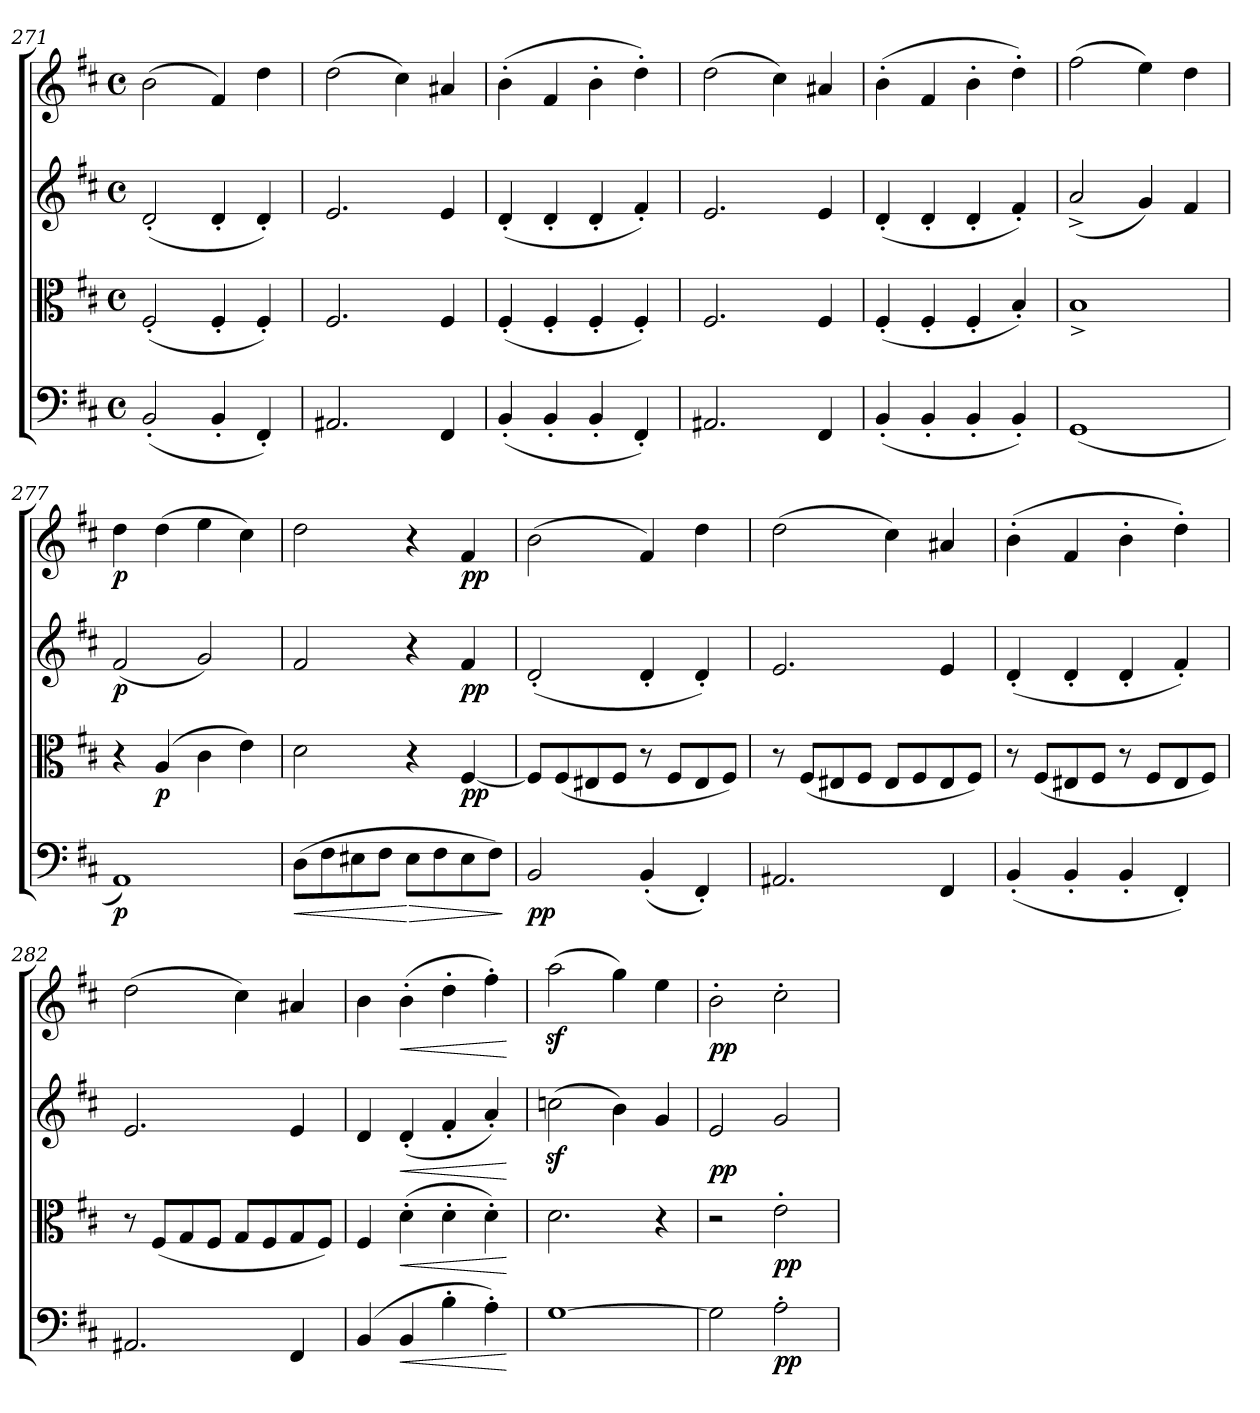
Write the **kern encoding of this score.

**kern	**dynam	**kern	**dynam	**kern	**dynam	**kern	**dynam
*part4	*part4	*part3	*part3	*part2	*part2	*part1	*part1
*staff4	*staff4	*staff3	*staff3	*staff2	*staff2	*staff1	*staff1
*clefF4	*	*clefC3	*	*clefG2	*	*clefG2	*
*k[f#c#]	*	*k[f#c#]	*	*k[f#c#]	*	*k[f#c#]	*
*M4/4	*	*M4/4	*	*M4/4	*	*M4/4	*
*met(c)	*	*met(c)	*	*met(c)	*	*met(c)	*
=271	=271	=271	=271	=271	=271	=271	=271
(<2BB'/	.	(<2F#'/	.	(<2d'/	.	(>2b\	.
4BB'/	.	4F#'/	.	4d'/	.	4f#/)	.
4FF#'/)	.	4F#'/)	.	4d'/)	.	4dd\	.
=272	=272	=272	=272	=272	=272	=272	=272
2.AA#X/	.	2.F#/	.	2.e/	.	(>2dd\	.
.	.	.	.	.	.	4cc#\)	.
4FF#/	.	4F#/	.	4e/	.	4a#X/	.
=273	=273	=273	=273	=273	=273	=273	=273
(<4BB'/	.	(<4F#'/	.	(<4d'/	.	(>4b'\	.
4BB'/	.	4F#'/	.	4d'/	.	4f#/	.
4BB'/	.	4F#'/	.	4d'/	.	4b'\	.
4FF#'/)	.	4F#'/)	.	4f#'/)	.	4dd'\)	.
=274	=274	=274	=274	=274	=274	=274	=274
2.AA#X/	.	2.F#/	.	2.e/	.	(>2dd\	.
.	.	.	.	.	.	4cc#\)	.
4FF#/	.	4F#/	.	4e/	.	4a#X/	.
!!LO:LB:g=z
=275	=275	=275	=275	=275	=275	=275	=275
(<4BB'/	.	(<4F#'/	.	(<4d'/	.	(>4b'\	.
4BB'/	.	4F#'/	.	4d'/	.	4f#/	.
4BB'/	.	4F#'/	.	4d'/	.	4b'\	.
4BB'/)	.	4B'/)	.	4f#'/)	.	4dd'\)	.
=276	=276	=276	=276	=276	=276	=276	=276
(<1GG	.	1B^	.	(<2a^/	.	(>2ff#\	.
.	.	.	.	4g/)	.	4ee\)	.
.	.	.	.	4f#/	.	4dd\	.
=277	=277	=277	=277	=277	=277	=277	=277
!	!LO:DY:b	!	!	!	!LO:DY:b	!	!LO:DY:b
1AA)	p	4r	.	(<2f#/	p	4dd\	p
!	!	!	!LO:DY:b	!	!	!	!
.	.	(>4A/	p	.	.	(>4dd\	.
.	.	4c#\	.	2g/)	.	4ee\	.
.	.	4e\)	.	.	.	4cc#\)	.
=278	=278	=278	=278	=278	=278	=278	=278
!	!LO:HP:b	!	!	!	!	!	!
(>8D\L	<	2d\	.	2f#/	.	2dd\	.
8F#\	.	.	.	.	.	.	.
8E#X\	.	.	.	.	.	.	.
8F#\J	.	.	.	.	.	.	.
!	!LO:HP:n=1:b	!	!	!	!	!	!
8E#\L	[ >	4r	.	4r	.	4r	.
8F#\	.	.	.	.	.	.	.
!	!	!	!LO:DY:b	!	!LO:DY:b	!	!LO:DY:b
8E#\	.	[4F#/	pp	4f#/	pp	4f#/	pp
8F#\J)	.	.	.	.	.	.	.
.	]	.	.	.	.	.	.
=279	=279	=279	=279	=279	=279	=279	=279
!	!LO:DY:b	!	!	!	!	!	!
2BB/	pp	8F#/L]	.	(<2d'/	.	(>2b\	.
.	.	(<8F#/	.	.	.	.	.
.	.	8E#X/	.	.	.	.	.
.	.	8F#/J	.	.	.	.	.
(<4BB'/	.	8r	.	4d'/	.	4f#/)	.
.	.	8F#/L	.	.	.	.	.
4FF#'/)	.	8E#/	.	4d'/)	.	4dd\	.
.	.	8F#/J)	.	.	.	.	.
=280	=280	=280	=280	=280	=280	=280	=280
2.AA#X/	.	8r	.	2.e/	.	(>2dd\	.
.	.	(<8F#/L	.	.	.	.	.
.	.	8E#X/	.	.	.	.	.
.	.	8F#/J	.	.	.	.	.
.	.	8E#/L	.	.	.	4cc#\)	.
.	.	8F#/	.	.	.	.	.
4FF#/	.	8E#/	.	4e/	.	4a#X/	.
.	.	8F#/J)	.	.	.	.	.
=281	=281	=281	=281	=281	=281	=281	=281
(<4BB'/	.	8r	.	(<4d'/	.	(>4b'\	.
.	.	(<8F#/L	.	.	.	.	.
4BB'/	.	8E#X/	.	4d'/	.	4f#/	.
.	.	8F#/J	.	.	.	.	.
4BB'/	.	8r	.	4d'/	.	4b'\	.
.	.	8F#/L	.	.	.	.	.
4FF#'/)	.	8E#/	.	4f#'/)	.	4dd'\)	.
.	.	8F#/J)	.	.	.	.	.
!!LO:LB:g=z
=282	=282	=282	=282	=282	=282	=282	=282
2.AA#X/	.	8r	.	2.e/	.	(>2dd\	.
.	.	(<8F#/L	.	.	.	.	.
.	.	8G/	.	.	.	.	.
.	.	8F#/J	.	.	.	.	.
.	.	8G/L	.	.	.	4cc#\)	.
.	.	8F#/	.	.	.	.	.
4FF#/	.	8G/	.	4e/	.	4a#X/	.
.	.	8F#/J)	.	.	.	.	.
=283	=283	=283	=283	=283	=283	=283	=283
(>4BB/	.	4F#/	.	4d/	.	4b\	.
!	!LO:HP:b	!	!LO:HP:b	!	!LO:HP:b	!	!LO:HP:b
4BB/	<	(>4d'\	<	(<4d'/	<	(>4b'\	<
4B'\	.	4d'\	.	4f#'/	.	4dd'\	.
4A'\)	.	4d'\)	.	4a'/)	.	4ff#'\)	.
.	[	.	[	.	[	.	[
=284	=284	=284	=284	=284	=284	=284	=284
[1G	.	2.d\	.	(>2ccnz<\	.	(>2aaz<\	.
.	.	.	.	4b\)	.	4gg\)	.
.	.	4r	.	4g/	.	4ee\	.
=285	=285	=285	=285	=285	=285	=285	=285
!	!	!	!	!	!LO:DY:b	!	!LO:DY:b
2G\]	.	2r	.	2e/	pp	2b'\	pp
!	!LO:DY:b	!	!LO:DY:b	!	!	!	!
2A'\	pp	2e'\	pp	2g/	.	2cc#'\	.
=	=	=	=	=	=	=	=
*-	*-	*-	*-	*-	*-	*-	*-
